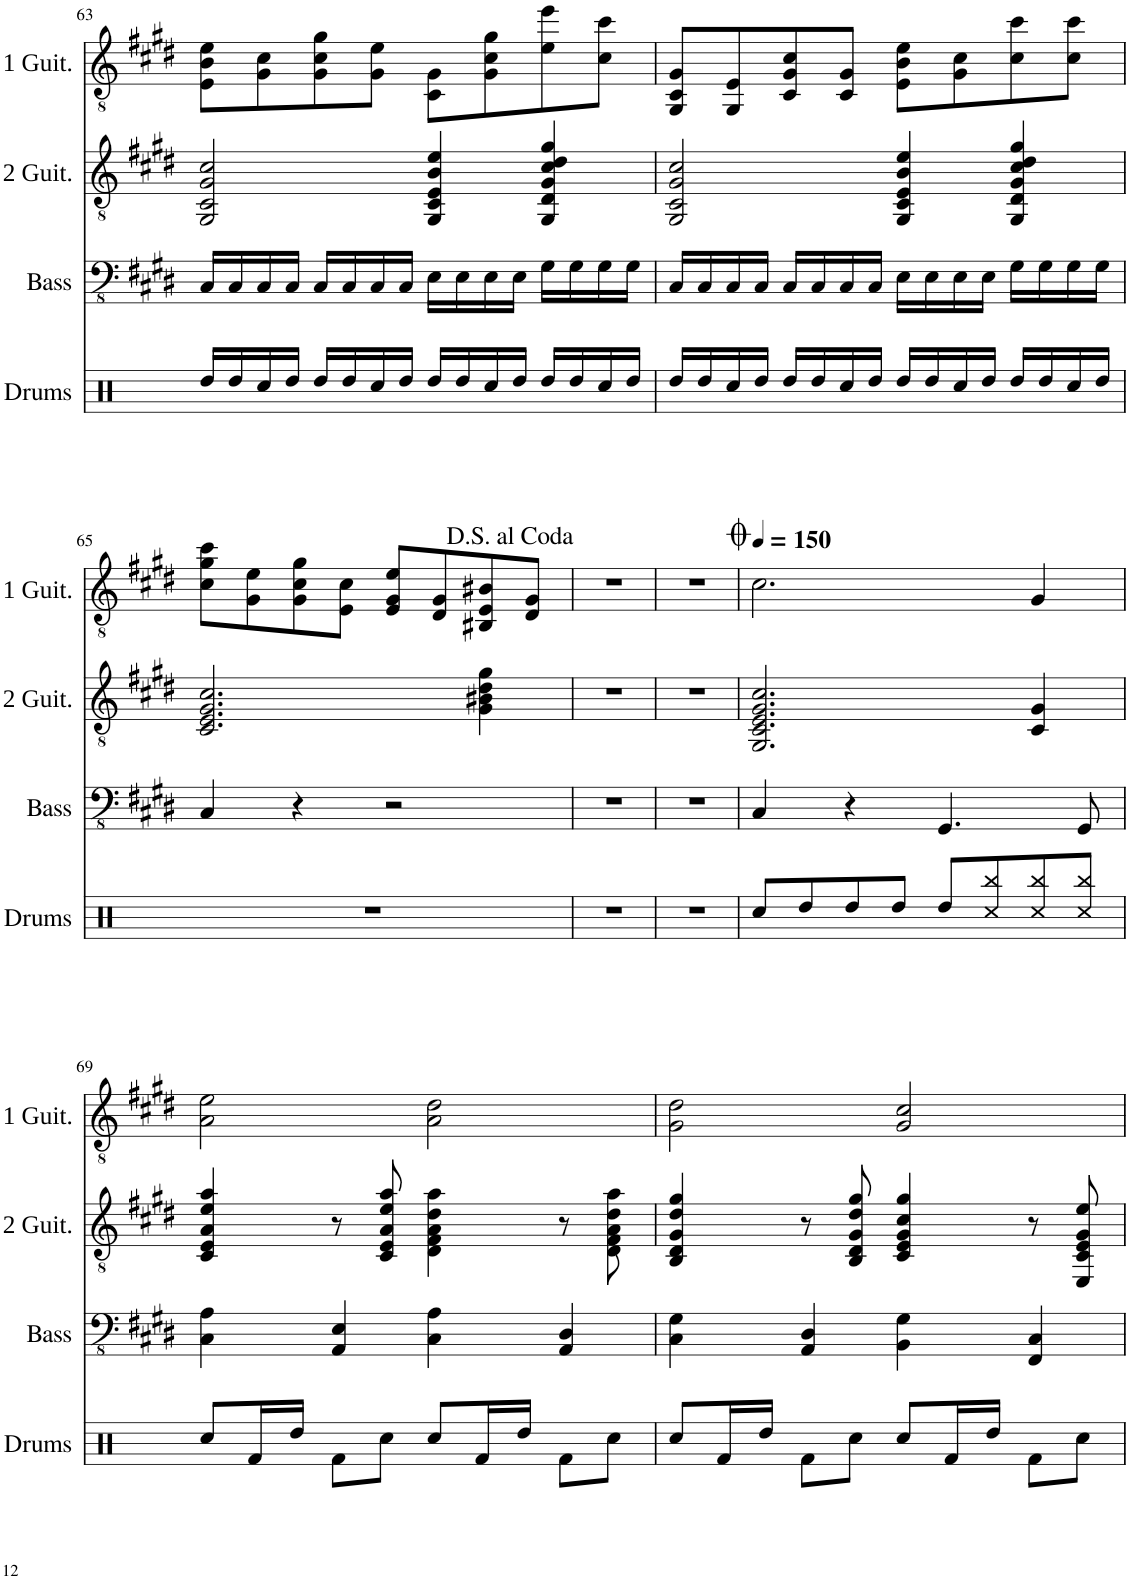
**kern	**kern	**kern
*part3	*part2	*part1
*staff3	*staff2	*staff1
*I"Bass Guitar	*I"Second Guitar	*I"First Guitar
*I'Bass	*I'2 Guit.	*I'1 Guit.
!!LO:PB:g=z
*clefFv4	*clefGv2	*clefGv2
*k[f#c#g#d#]	*k[f#c#g#d#]	*k[f#c#g#d#]
*M4/4	*M4/4	*M4/4
=63	=63	=63
16CC#/LL	2GG#/ 2C#/ 2G#/ 2c#/	8E\ 8B\ 8e\L
16CC#/	.	.
16CC#/	.	8G#\ 8c#\
16CC#/JJ	.	.
16CC#/LL	.	8G#\ 8c#\ 8g#\
16CC#/	.	.
16CC#/	.	8G#\ 8e\J
16CC#/JJ	.	.
16EE\LL	4GG#/ 4C#/ 4E/ 4B/ 4e/	8C#\ 8G#\L
16EE\	.	.
16EE\	.	8G#\ 8c#\ 8g#\
16EE\JJ	.	.
16GG#\LL	4GG#/ 4D#/ 4G#/ 4c#/ 4d#/ 4g#/	8e\ 8ee\
16GG#\	.	.
16GG#\	.	8c#\ 8cc#\J
16GG#\JJ	.	.
=64	=64	=64
16CC#/LL	2GG#/ 2C#/ 2G#/ 2c#/	8GG#/ 8C#/ 8G#/L
16CC#/	.	.
16CC#/	.	8GG#/ 8E/
16CC#/JJ	.	.
16CC#/LL	.	8C#/ 8G#/ 8c#/
16CC#/	.	.
16CC#/	.	8C#/ 8G#/J
16CC#/JJ	.	.
16EE\LL	4GG#/ 4C#/ 4E/ 4B/ 4e/	8E\ 8B\ 8e\L
16EE\	.	.
16EE\	.	8G#\ 8c#\
16EE\JJ	.	.
16GG#\LL	4GG#/ 4D#/ 4G#/ 4c#/ 4d#/ 4g#/	8c#\ 8cc#\
16GG#\	.	.
16GG#\	.	8c#\ 8cc#\J
16GG#\JJ	.	.
!!LO:LB:g=z
=65	=65	=65
4CC#/	2.C#/ 2.E/ 2.G#/ 2.c#/	8c#\ 8g#\ 8cc#\L
.	.	8G#\ 8e\
4r	.	8G#\ 8c#\ 8g#\
.	.	8E\ 8c#\J
2r	.	8E/ 8G#/ 8e/L
.	.	8D#/ 8G#/
.	4G#\ 4B#X\ 4d#\ 4g#\	8BB#X/ 8E/ 8B#X/
.	.	8D#/ 8G#/J
=66	=66	=66
1r	1r	1r
=67	=67	=67
1r	1r	1r
=68	=68	=68
*	*	*MM150
4CC#/	2.GG#/ 2.C#/ 2.E/ 2.G#/ 2.c#/	2.c#\
4r	.	.
4.GGG#/	.	.
.	4C#/ 4G#/	4G#/
8GGG#/	.	.
!!LO:LB:g=z
=69	=69	=69
4CC#\ 4AA\	4C#/ 4E/ 4A/ 4e/ 4a/	2A\ 2e\
4AAA/ 4EE/	8r	.
.	8C#/ 8E/ 8A/ 8e/ 8a/	.
4CC#\ 4AA\	4D#\ 4F#\ 4A\ 4d#\ 4a\	2A\ 2d#\
4AAA/ 4DD#/	8r	.
.	8D#\ 8F#\ 8A\ 8d#\ 8a\	.
=70	=70	=70
4CC#\ 4GG#\	4BB/ 4D#/ 4G#/ 4d#/ 4g#/	2G#\ 2d#\
4AAA/ 4DD#/	8r	.
.	8BB/ 8D#/ 8G#/ 8d#/ 8g#/	.
4BBB\ 4GG#\	4C#/ 4E/ 4G#/ 4c#/ 4g#/	2G#/ 2c#/
4FFF#/ 4CC#/	8r	.
.	8EE/ 8C#/ 8E/ 8G#/ 8e/	.
=	=	=
*-	*-	*-
